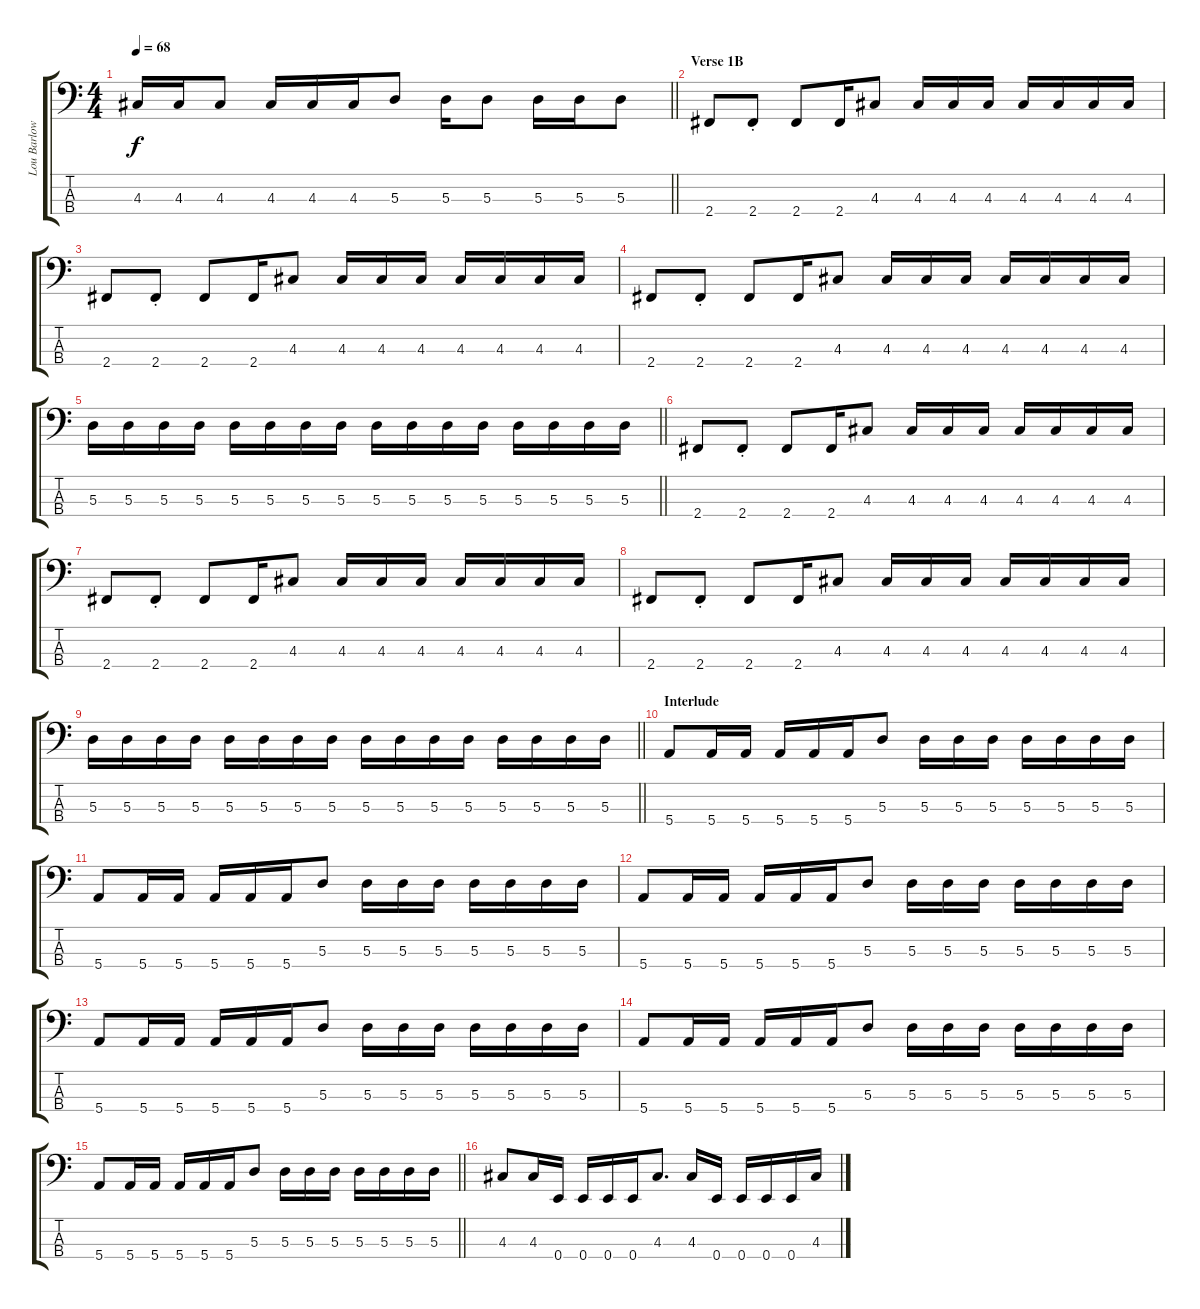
\track ("Lou Barlow " "Lou Barlow") {instrument electricbasspick}
\staff {score tabs}
\tuning (G2 D2 A1 E1) {hide}
\ts (4 4)
\tempo 68
\clef f4
\barLineRight lightlight
\ks c
4.3.16{dy f} 4.3.16 4.3.8 4.3.16 4.3.16 4.3.16 5.3.8 5.3.16 5.3.8 5.3.16 5.3.16 5.3.8 |
\section ("" "Verse 1B")
2.4.8 2.4{st}.8 2.4.8 2.4.16 4.3.8 4.3.16 4.3.16 4.3.16 4.3.16 4.3.16 4.3.16 4.3.16 |
2.4.8 2.4{st}.8 2.4.8 2.4.16 4.3.8 4.3.16 4.3.16 4.3.16 4.3.16 4.3.16 4.3.16 4.3.16 |
2.4.8 2.4{st}.8 2.4.8 2.4.16 4.3.8 4.3.16 4.3.16 4.3.16 4.3.16 4.3.16 4.3.16 4.3.16 |
\barLineRight lightlight
5.3.16 5.3.16 5.3.16 5.3.16 5.3.16 5.3.16 5.3.16 5.3.16 5.3.16 5.3.16 5.3.16 5.3.16 5.3.16 5.3.16 5.3.16 5.3.16 |
2.4.8 2.4{st}.8 2.4.8 2.4.16 4.3.8 4.3.16 4.3.16 4.3.16 4.3.16 4.3.16 4.3.16 4.3.16 |
2.4.8 2.4{st}.8 2.4.8 2.4.16 4.3.8 4.3.16 4.3.16 4.3.16 4.3.16 4.3.16 4.3.16 4.3.16 |
2.4.8 2.4{st}.8 2.4.8 2.4.16 4.3.8 4.3.16 4.3.16 4.3.16 4.3.16 4.3.16 4.3.16 4.3.16 |
\barLineRight lightlight
5.3.16 5.3.16 5.3.16 5.3.16 5.3.16 5.3.16 5.3.16 5.3.16 5.3.16 5.3.16 5.3.16 5.3.16 5.3.16 5.3.16 5.3.16 5.3.16 |
\section ("" "Interlude")
5.4.8 5.4.16 5.4.16 5.4.16 5.4.16 5.4.16 5.3.8 5.3.16 5.3.16 5.3.16 5.3.16 5.3.16 5.3.16 5.3.16 |
5.4.8 5.4.16 5.4.16 5.4.16 5.4.16 5.4.16 5.3.8 5.3.16 5.3.16 5.3.16 5.3.16 5.3.16 5.3.16 5.3.16 |
5.4.8 5.4.16 5.4.16 5.4.16 5.4.16 5.4.16 5.3.8 5.3.16 5.3.16 5.3.16 5.3.16 5.3.16 5.3.16 5.3.16 |
5.4.8 5.4.16 5.4.16 5.4.16 5.4.16 5.4.16 5.3.8 5.3.16 5.3.16 5.3.16 5.3.16 5.3.16 5.3.16 5.3.16 |
5.4.8 5.4.16 5.4.16 5.4.16 5.4.16 5.4.16 5.3.8 5.3.16 5.3.16 5.3.16 5.3.16 5.3.16 5.3.16 5.3.16 |
\barLineRight lightlight
5.4.8 5.4.16 5.4.16 5.4.16 5.4.16 5.4.16 5.3.8 5.3.16 5.3.16 5.3.16 5.3.16 5.3.16 5.3.16 5.3.16 |
4.3.8 4.3.16 0.4.16 0.4.16 0.4.16 0.4.16 4.3.8{d} 4.3.16 0.4.16 0.4.16 0.4.16 0.4.16 4.3.16
